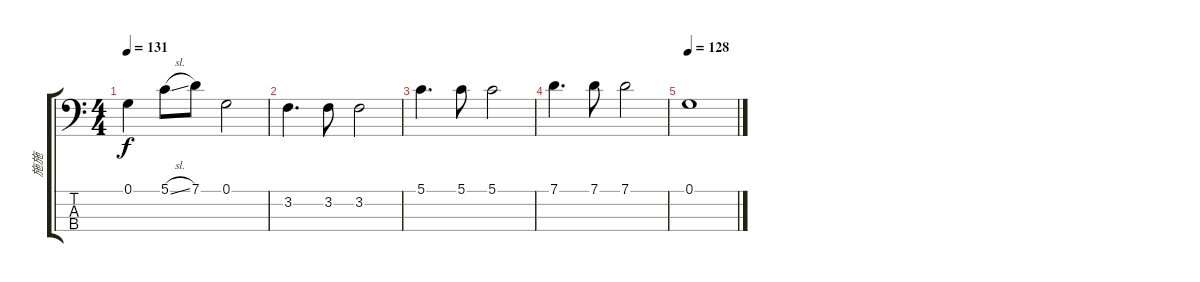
\track ("施施" "施施") {instrument electricbassfinger}
\staff {score tabs}
\tuning (G2 D2 A1 E1) {hide}
\ts (4 4)
\tempo 131
\clef f4
\ks c
0.1.4{dy f} 5.1{sl}.8 7.1.8 0.1.2 |
3.2.4{d} 3.2.8 3.2.2 |
5.1.4{d} 5.1.8 5.1.2 |
7.1.4{d} 7.1.8 7.1.2 |
\tempo 128
0.1.1
